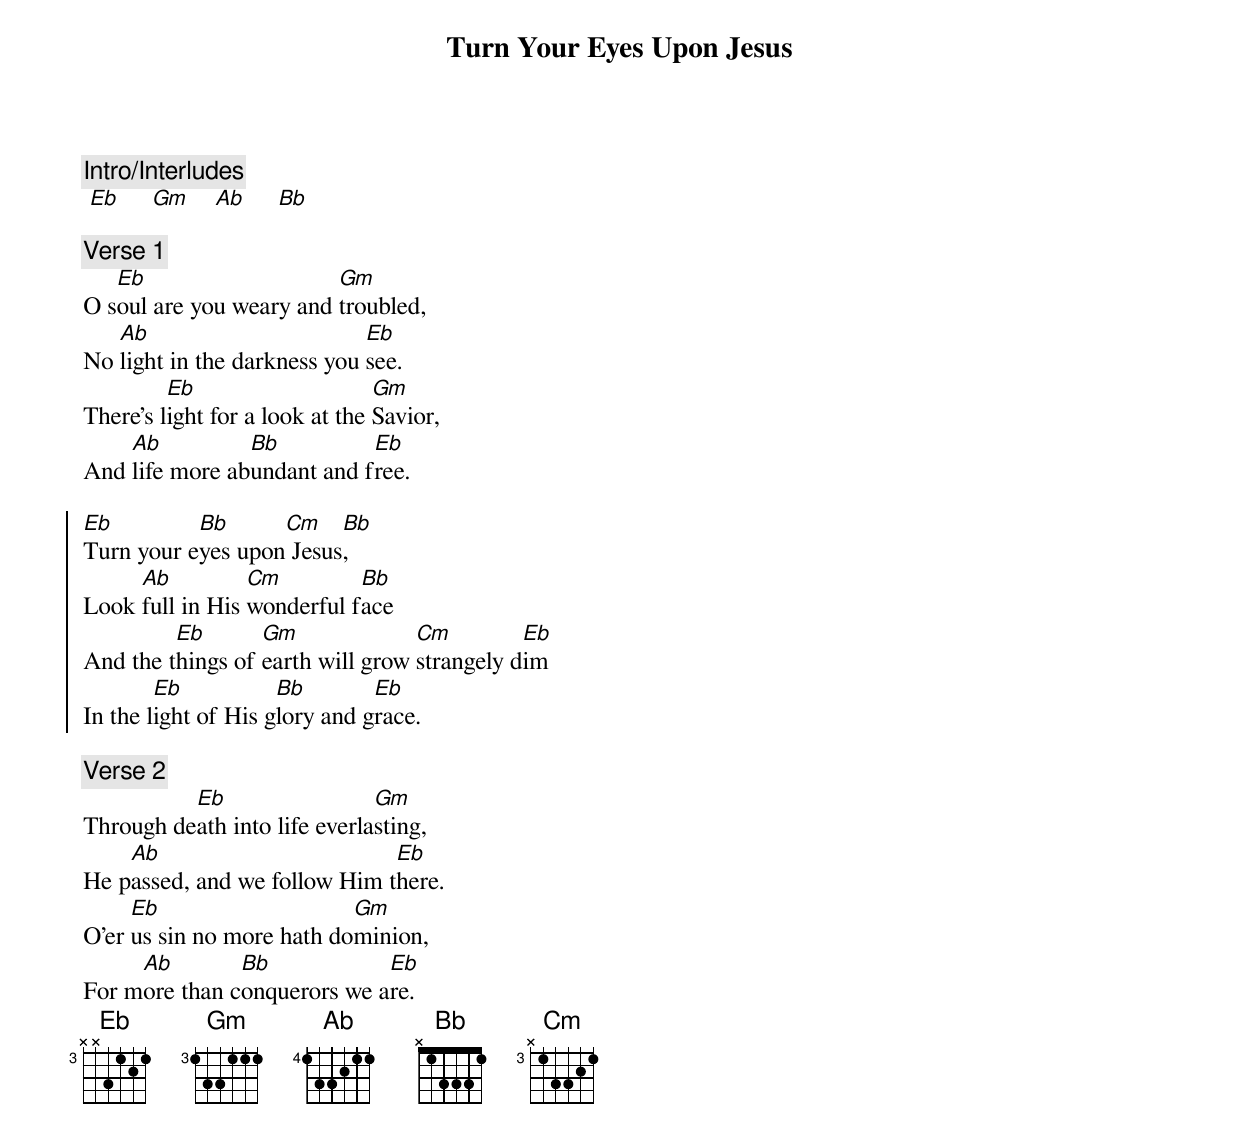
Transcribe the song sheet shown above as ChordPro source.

{title:Turn Your Eyes Upon Jesus}
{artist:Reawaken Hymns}
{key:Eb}
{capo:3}

{comment:Intro/Interludes}
 [Eb]     [Gm]    [Ab]     [Bb]

{comment:Verse 1}
O s[Eb]oul are you weary and [Gm]troubled,
No [Ab]light in the darkness you [Eb]see.
There's l[Eb]ight for a look at the [Gm]Savior,
And [Ab]life more ab[Bb]undant and f[Eb]ree.

{start_of_chorus}
[Eb]Turn your e[Bb]yes upon[Cm] Jesus[Bb],
Look [Ab]full in His [Cm]wonderful f[Bb]ace
And the t[Eb]hings of [Gm]earth will grow [Cm]strangely d[Eb]im
In the l[Eb]ight of His g[Bb]lory and g[Eb]race.
{end_of_chorus}

{comment:Verse 2}
Through de[Eb]ath into life everla[Gm]sting,
He p[Ab]assed, and we follow Him t[Eb]here.
O’er [Eb]us sin no more hath do[Gm]minion,
For m[Ab]ore than c[Bb]onquerors we a[Eb]re.
